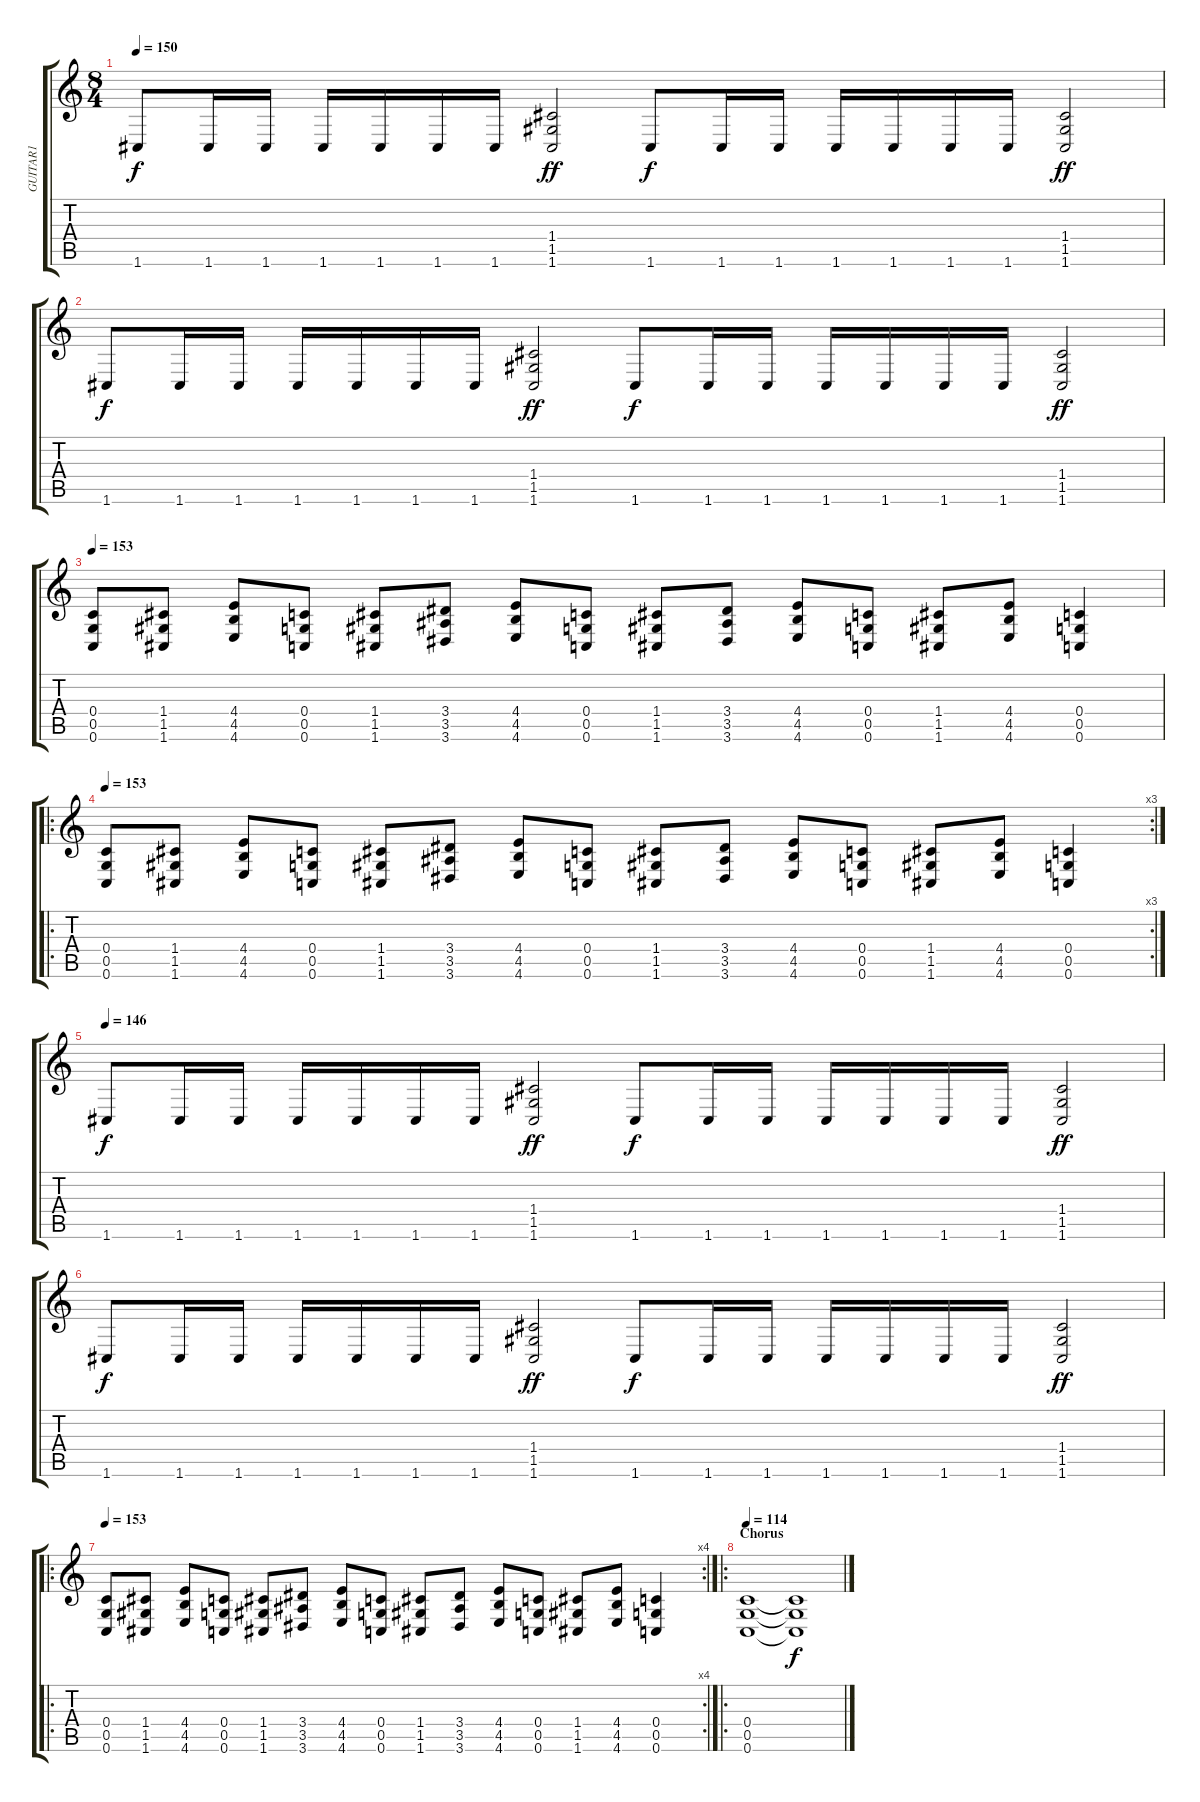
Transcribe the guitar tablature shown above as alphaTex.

\track ("GUITAR1" "GUITAR1") {instrument distortionguitar}
\staff {score tabs}
\tuning (D4 A3 F3 C3 G2 C2) {hide}
\ts (8 4)
\tempo 150
\clef g2
\ks c
1.6.8{dy f} 1.6.16 1.6.16 1.6.16 1.6.16 1.6.16 1.6.16 (1.4 1.5 1.6).2{dy ff} 1.6.8{dy f} 1.6.16 1.6.16 1.6.16 1.6.16 1.6.16 1.6.16 (1.4 1.5 1.6).2{dy ff} |
1.6.8{dy f} 1.6.16 1.6.16 1.6.16 1.6.16 1.6.16 1.6.16 (1.4 1.5 1.6).2{dy ff} 1.6.8{dy f} 1.6.16 1.6.16 1.6.16 1.6.16 1.6.16 1.6.16 (1.4 1.5 1.6).2{dy ff} |
\tempo 153
(0.4 0.5 0.6).8 (1.4 1.5 1.6).8 (4.4 4.5 4.6).8 (0.4 0.5 0.6).8 (1.4 1.5 1.6).8 (3.4 3.5 3.6).8 (4.4 4.5 4.6).8 (0.4 0.5 0.6).8 (1.4 1.5 1.6).8 (3.4 3.5 3.6).8 (4.4 4.5 4.6).8 (0.4 0.5 0.6).8 (1.4 1.5 1.6).8 (4.4 4.5 4.6).8 (0.4 0.5 0.6).4 |
\ro
\rc 3
\tempo 153
(0.4 0.5 0.6).8 (1.4 1.5 1.6).8 (4.4 4.5 4.6).8 (0.4 0.5 0.6).8 (1.4 1.5 1.6).8 (3.4 3.5 3.6).8 (4.4 4.5 4.6).8 (0.4 0.5 0.6).8 (1.4 1.5 1.6).8 (3.4 3.5 3.6).8 (4.4 4.5 4.6).8 (0.4 0.5 0.6).8 (1.4 1.5 1.6).8 (4.4 4.5 4.6).8 (0.4 0.5 0.6).4 |
\tempo 146
1.6.8{dy f} 1.6.16 1.6.16 1.6.16 1.6.16 1.6.16 1.6.16 (1.4 1.5 1.6).2{dy ff} 1.6.8{dy f} 1.6.16 1.6.16 1.6.16 1.6.16 1.6.16 1.6.16 (1.4 1.5 1.6).2{dy ff} |
1.6.8{dy f} 1.6.16 1.6.16 1.6.16 1.6.16 1.6.16 1.6.16 (1.4 1.5 1.6).2{dy ff} 1.6.8{dy f} 1.6.16 1.6.16 1.6.16 1.6.16 1.6.16 1.6.16 (1.4 1.5 1.6).2{dy ff} |
\ro
\rc 4
\tempo 153
(0.4 0.5 0.6).8 (1.4 1.5 1.6).8 (4.4 4.5 4.6).8 (0.4 0.5 0.6).8 (1.4 1.5 1.6).8 (3.4 3.5 3.6).8 (4.4 4.5 4.6).8 (0.4 0.5 0.6).8 (1.4 1.5 1.6).8 (3.4 3.5 3.6).8 (4.4 4.5 4.6).8 (0.4 0.5 0.6).8 (1.4 1.5 1.6).8 (4.4 4.5 4.6).8 (0.4 0.5 0.6).4 |
\ro
\section ("" "Chorus")
\tempo 114
(0.4 0.5 0.6).1 (0.4{t} 0.5{t} 0.6{t}).1{dy f}
